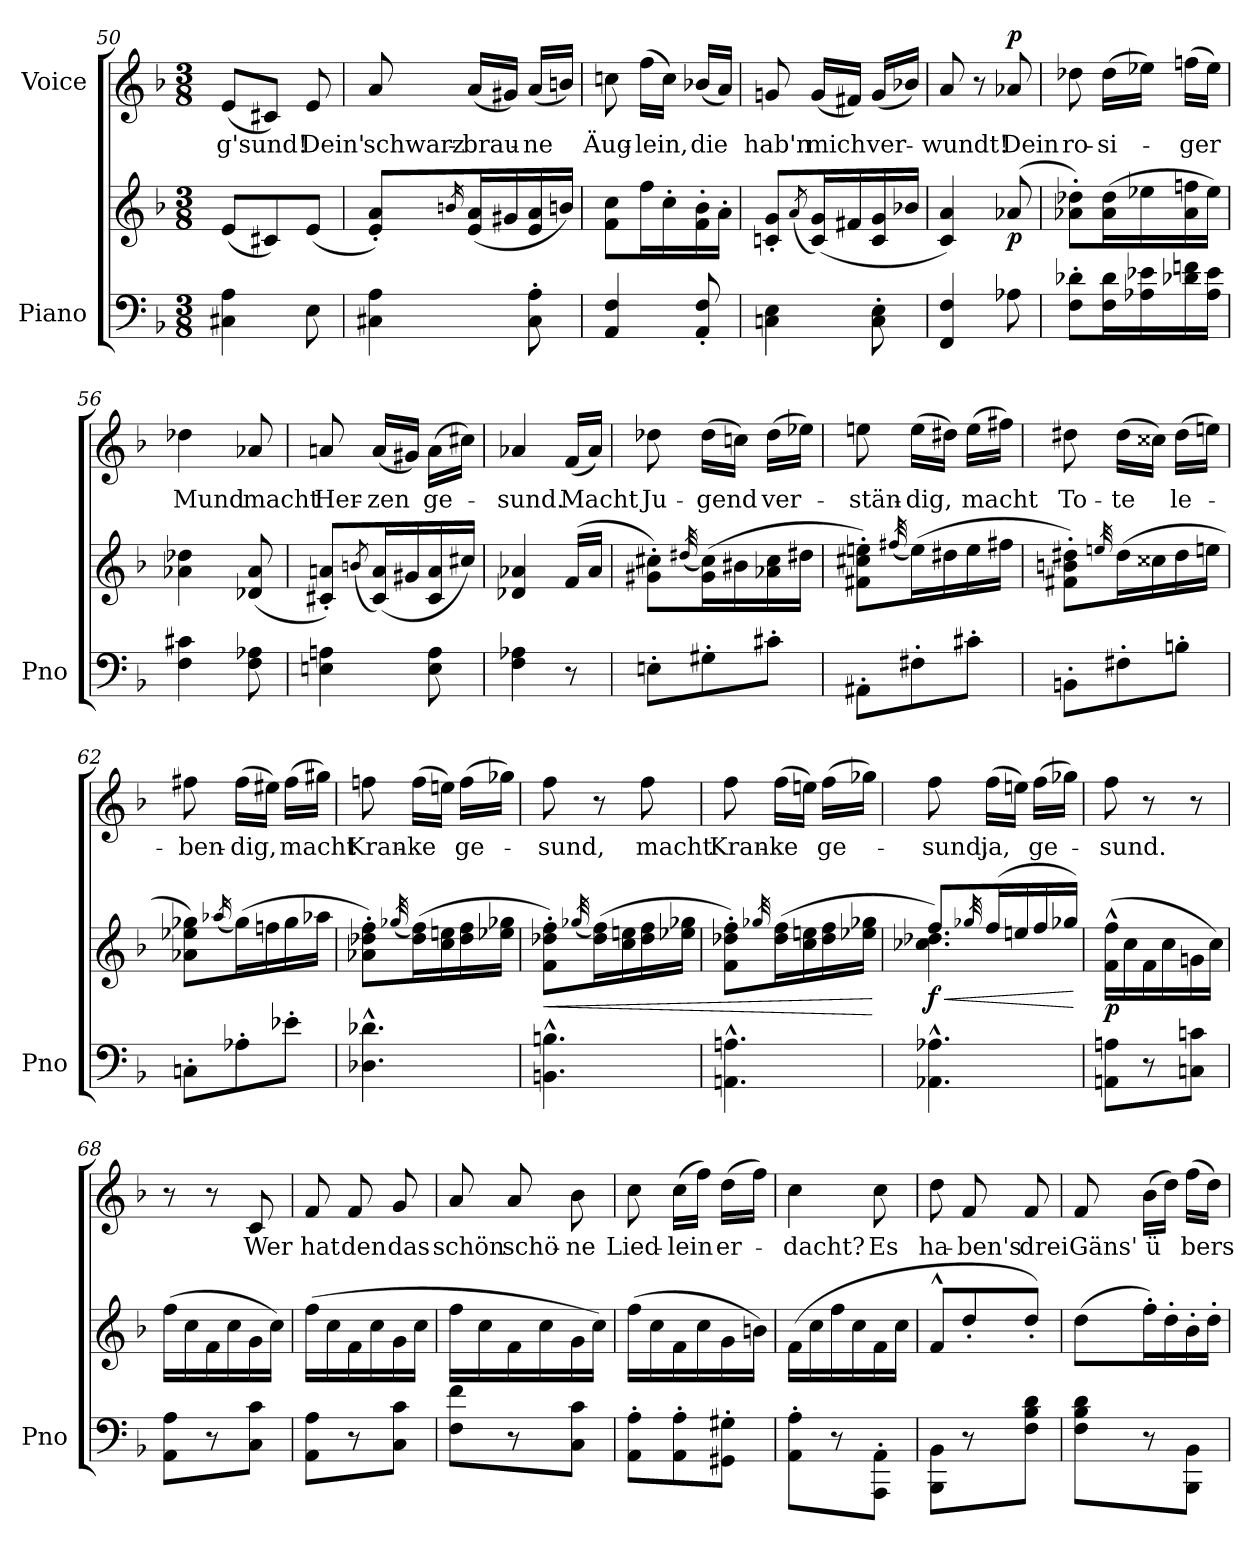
**kern	**kern	**dynam	**kern	**text	**dynam
*part2	*part2	*part2	*part1	*part1	*part1
*staff3	*staff2	*staff2/3	*staff1	*staff1	*staff1
*I"Piano	*	*	*I"Voice	*	*
*I'Pno	*	*	*	*	*
*clefF4	*clefG2	*	*clefG2	*	*
*k[b-]	*k[b-]	*	*k[b-]	*	*
*M3/8	*M3/8	*	*M3/8	*	*
=50	=50	=50	=50	=50	=50
4C#X\ 4A\	(8e/L	.	(8e/L	g'sund!	.
.	8c#X/)	.	8c#X/J)	.	.
8E\	(8e/J	.	8e/	Dein'	.
=51	=51	=51	=51	=51	=51
4C#X\ 4A\	8e/' 8a/'L)	.	8a/	schwarz-	.
.	16qbn/	.	.	.	.
.	(16e/ 16a/L	.	(16a/LL	-brau-	.
.	16g#X/	.	16g#X/JJ)	.	.
8C#\' 8A\'	16e/ 16a/	.	(16a/LL	-ne	.
.	16b/JJ)	.	16bn/JJ)	.	.
=52	=52	=52	=52	=52	=52
4AA/ 4F/	8f\ 8cc\L	.	8ccn\	Äug-	.
.	16ff\L	.	(16ff\LL	-lein,	.
.	16cc'\	.	16cc\JJ)	.	.
8AA/' 8F/'	16f\' 16b-\'	.	(16b-X/LL	die	.
.	16a'\JJ	.	16a/JJ)	.	.
=53	=53	=53	=53	=53	=53
4Cn\ 4E\	8cn/' 8g/'L	.	8gn/	hab'n	.
.	(8qa/	.	.	.	.
.	(16c/ 16g/L)	.	(16g/LL	mich	.
.	16f#X/	.	16f#X/JJ)	.	.
8C\' 8E\'	16c/ 16g/	.	(16g/LL	ver-	.
.	16b-X/JJ	.	16b-X/JJ)	.	.
!!LO:LB:g=z
=54	=54	=54	=54	=54	=54
4FF/ 4F/	4c/ 4a/)	.	8a/	-wundt!	.
.	.	.	8r	.	.
!	!	!LO:DY:b	!	!	!LO:DY:a
8A-X\	(>8a-X/	p	8a-X/	Dein	p
=55	=55	=55	=55	=55	=55
8F\' 8d-X\'L	8a-X\' 8dd-X\'L)	.	8dd-X\	ro-	.
16F\ 16d-\L	(16a-\ 16dd-\L	.	(16dd-\LL	-si-	.
16A-X\ 16e-X\	16ee-X\	.	16ee-X\JJ)	.	.
16d-X\ 16fn\	16a-\ 16ffn\	.	(16ffn\LL	-ger	.
16A-\ 16e-\JJ	16ee-\JJ)	.	16ee-\JJ)	.	.
=56	=56	=56	=56	=56	=56
4F\ 4c#X\	4a-X\ 4dd-X\	.	4dd-X\	Mund	.
8F\ 8A-X\	(8d-X/ 8a-/	.	8a-X/	macht	.
=57	=57	=57	=57	=57	=57
4En\ 4An\	8c#X/' 8an/'L)	.	8an/	Her-	.
.	(8qbn/	.	.	.	.
.	(16c#/ 16a/L)	.	(16a/LL	-zen	.
.	16g#X/	.	16g#X/JJ)	.	.
8E\ 8A\	16c#/ 16a/	.	(16a\LL	-ge-	.
.	16cc#X/JJ)	.	16cc#X\JJ)	.	.
=58	=58	=58	=58	=58	=58
4F\ 4A-X\	4d-X/ 4a-X/	.	4a-X/	-sund.	.
8r	(16f/LL	.	(16f/LL	Macht	.
.	16a-/JJ	.	16a-/JJ)	.	.
!!LO:PB:g=z
=59	=59	=59	=59	=59	=59
8En'\L	8g#X\' 8cc#X\'L)	.	8dd-X\	Ju-	.
.	(32qdd#X/	.	.	.	.
8G#X'\	(16g#\ 16cc#\L)	.	(16dd-\LL	-gend	.
.	16b#X\	.	16ccn\JJ)	.	.
8c#X'\J	16a-X\ 16cc#\	.	(16dd-\LL	ver-	.
.	16dd#X\JJ	.	16ee-X\JJ)	.	.
=60	=60	=60	=60	=60	=60
8AA#X'\L	8f#X\' 8cc#X\' 8een\'L)	.	8een\	-stän-	.
.	(32qff#X/	.	.	.	.
8F#X'\	(16ee\L)	.	(16ee\LL	-dig,	.
.	16dd#X\	.	16dd#X\JJ)	.	.
8c#X'\J	16ee\	.	(16ee\LL	macht	.
.	16ff#X\JJ	.	16ff#X\JJ)	.	.
=61	=61	=61	=61	=61	=61
8BBn'\L	8f#X\' 8bn\' 8dd#X\'L)	.	8dd#X\	To-	.
.	32qeen/	.	.	.	.
8F#X'\	(16dd#\L	.	(16dd#\LL	-te	.
.	16cc##X\	.	16cc##X\JJ)	.	.
8Bn'\J	16dd#\	.	(16dd#\LL	le-	.
.	16een\JJ	.	16een\JJ)	.	.
=62	=62	=62	=62	=62	=62
8Cn'\L	8a-X\ 8ee-X\ 8gg-X\L)	.	8ff#X\	-ben-	.
.	(16qaa-X/	.	.	.	.
8A-X'\	(16gg-\L)	.	(16ff#\LL	-dig,	.
.	16ffn\	.	16ee#X\JJ)	.	.
8e-X'\J	16gg-\	.	(16ff#\LL	macht	.
.	16aa-X\JJ	.	16gg#X\JJ)	.	.
!!LO:LB:g=z
=63	=63	=63	=63	=63	=63
4.D-X\^^ 4.d-X\^^	8a-X\' 8dd-X\' 8ff\'L)	.	8ffn\	Kran-	.
.	(32qgg-X/	.	.	.	.
.	(16dd-\ 16ff\L)	.	(16ff\LL	-ke	.
.	16cc\ 16een\	.	16een\JJ)	.	.
.	16dd-\ 16ff\	.	(16ff\LL	ge-	.
.	16ee-X\ 16gg-X\JJ	.	16gg-X\JJ)	.	.
=64	=64	=64	=64	=64	=64
!	!	!LO:HP:b	!	!	!
4.BBn\^^ 4.Bn\^^	8f\' 8dd-X\' 8ff\'L)	<	8ff\	-sund,	.
.	(32qgg-X/	.	.	.	.
.	(16dd-\ 16ff\L)	.	8r	.	.
.	16cc\ 16een\	.	.	.	.
.	16dd-\ 16ff\	.	8ff\	macht	.
.	16ee-X\ 16gg-X\JJ	.	.	.	.
=65	=65	=65	=65	=65	=65
4.AAn\^^ 4.An\^^	8f\' 8dd-X\' 8ff\'L)	.	8ff\	Kran-	.
.	32qgg-X/	.	.	.	.
.	(16dd-\ 16ff\L	.	(16ff\LL	-ke	.
.	16cc\ 16een\	.	16een\JJ)	.	.
.	16dd-\ 16ff\	.	(16ff\LL	ge-	.
.	16ee-X\ 16gg-\JJ	.	16gg-X\JJ)	.	.
.	.	[	.	.	.
=66	=66	=66	=66	=66	=66
!	!	!LO:HP:b	!	!	!
*	*^	*	*	*	*
!	!	!	!LO:DY:n=1:b	!	!	!
4.AA-X\^^ 4.A-X\^^	8ff/L)	4.cc-X\ 4.dd-X\	< f	8ff\	-sund,	.
.	32qgg-X/	.	.	.	.	.
.	(16ff/L	.	.	(16ff\LL	ja,	.
.	16een/	.	.	16een\JJ)	.	.
.	16ff/	.	.	(16ff\LL	ge-	.
.	16gg-/JJ)	.	.	16gg-X\JJ)	.	.
*	*v	*v	*	*	*	*
.	.	[	.	.	.
!!LO:LB:g=z
=67	=67	=67	=67	=67	=67
!	!	!LO:DY:b	!	!	!
8AAn\ 8An\L	(16f\^^ 16ff\^^LL	p	8ff\	-sund.	.
.	16cc\	.	.	.	.
8r	16f\	.	8r	.	.
.	16cc\	.	.	.	.
8Cn\ 8cn\J	16gn\	.	8r	.	.
.	16cc\JJ)	.	.	.	.
=68	=68	=68	=68	=68	=68
8AA\ 8A\L	(16ff\LL	.	8r	.	.
.	16cc\	.	.	.	.
8r	16f\	.	8r	.	.
.	16cc\	.	.	.	.
8C\ 8c\J	16g\	.	8c/	Wer	.
.	16cc\JJ)	.	.	.	.
=69	=69	=69	=69	=69	=69
8AA\ 8A\L	(16ff\LL	.	8f/	hat	.
.	16cc\	.	.	.	.
8r	16f\	.	8f/	den	.
.	16cc\	.	.	.	.
8C\ 8c\J	16g\	.	8g/	das	.
.	16cc\JJ	.	.	.	.
=70	=70	=70	=70	=70	=70
8F\ 8f\L	16ff\LL	.	8a/	schön	.
.	16cc\	.	.	.	.
8r	16f\	.	8a/	schö-	.
.	16cc\	.	.	.	.
8C\ 8c\J	16g\	.	8b-\	-ne	.
.	16cc\JJ)	.	.	.	.
=71	=71	=71	=71	=71	=71
8AA\' 8A\'L	(16ff\LL	.	8cc\	Lied-	.
.	16cc\	.	.	.	.
8AA\' 8A\'	16f\	.	(16cc\LL	-lein	.
.	16cc\	.	16ff\JJ)	.	.
8GG#X\' 8G#X\'J	16g\	.	(16dd\LL	er-	.
.	16bn\JJ)	.	16ff\JJ)	.	.
!!LO:LB:g=z
=72	=72	=72	=72	=72	=72
8AA\' 8A\'L	(16f\LL	.	4cc\	-dacht?	.
.	16cc\	.	.	.	.
8r	16ff\	.	.	.	.
.	16cc\	.	.	.	.
8AAA\' 8AA\'J	16f\	.	8cc\	Es	.
.	16cc\JJ	.	.	.	.
=73	=73	=73	=73	=73	=73
8BBB-\ 8BB-\L	8f^^/L	.	8dd\	ha-	.
8r	8dd'/	.	8f/	-ben's	.
8F\ 8B-\ 8d\J	8dd'/J)	.	8f/	drei	.
=74	=74	=74	=74	=74	=74
8F\ 8B-\ 8d\L	(8dd\L	.	8f/	Gäns'	.
8r	16ff'\L)	.	(16b-\LL	-ü	.
.	16dd'\	.	16dd\JJ)	.	.
8BBB-\ 8BB-\J	16b-'\	.	(16ff\LL	bers	.
.	16dd'\JJ	.	16dd\JJ)	.	.
=	=	=	=	=	=
*-	*-	*-	*-	*-	*-
